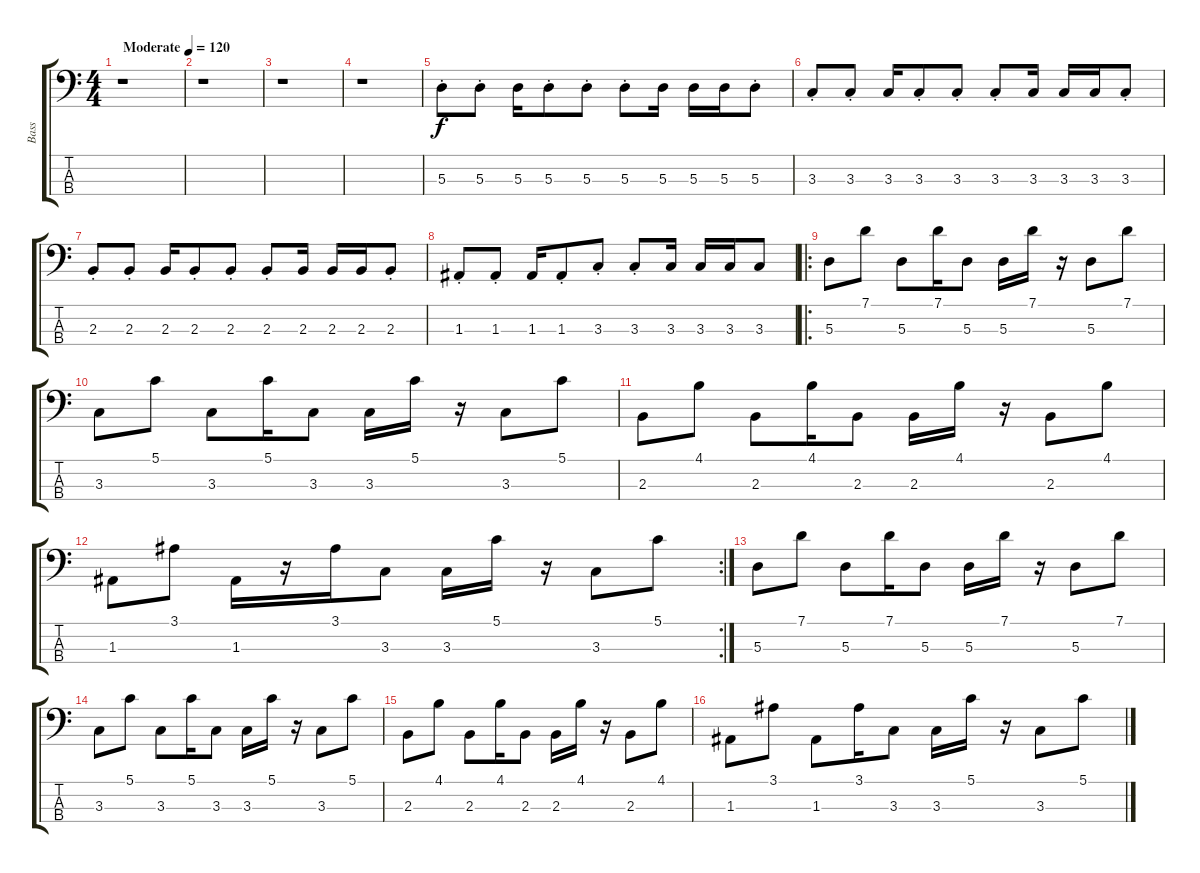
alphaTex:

\track ("Bass" "Bass") {instrument electricbassfinger}
\staff {score tabs}
\tuning (G2 D2 A1 E1) {hide}
\ts (4 4)
\tempo (120 "Moderate")
\clef f4
\ks c
r.1{dy f instrument electricbassfinger} |
r.1 |
r.1 |
r.1 |
5.3{st}.8 5.3{st}.8 5.3.16 5.3{st}.8 5.3{st}.8 5.3{st}.8 5.3.16 5.3.16 5.3.16 5.3{st}.8 |
3.3{st}.8 3.3{st}.8 3.3.16 3.3{st}.8 3.3{st}.8 3.3{st}.8 3.3.16 3.3.16 3.3.16 3.3{st}.8 |
2.3{st}.8 2.3{st}.8 2.3.16 2.3{st}.8 2.3{st}.8 2.3{st}.8 2.3.16 2.3.16 2.3.16 2.3{st}.8 |
1.3{st}.8 1.3{st}.8 1.3.16 1.3{st}.8 3.3{st}.8 3.3{st}.8 3.3.16 3.3.16 3.3.16 3.3.8 |
\ro
5.3.8 7.1.8 5.3.8 7.1.16 5.3.8 5.3.16 7.1.16 r.16 5.3.8 7.1.8 |
3.3.8 5.1.8 3.3.8 5.1.16 3.3.8 3.3.16 5.1.16 r.16 3.3.8 5.1.8 |
2.3.8 4.1.8 2.3.8 4.1.16 2.3.8 2.3.16 4.1.16 r.16 2.3.8 4.1.8 |
\rc 2
1.3.8 3.1.8 1.3.16 r.16 3.1.16 3.3.8 3.3.16 5.1.16 r.16 3.3.8 5.1.8 |
5.3.8 7.1.8 5.3.8 7.1.16 5.3.8 5.3.16 7.1.16 r.16 5.3.8 7.1.8 |
3.3.8 5.1.8 3.3.8 5.1.16 3.3.8 3.3.16 5.1.16 r.16 3.3.8 5.1.8 |
2.3.8 4.1.8 2.3.8 4.1.16 2.3.8 2.3.16 4.1.16 r.16 2.3.8 4.1.8 |
1.3.8 3.1.8 1.3.8 3.1.16 3.3.8 3.3.16 5.1.16 r.16 3.3.8 5.1.8
